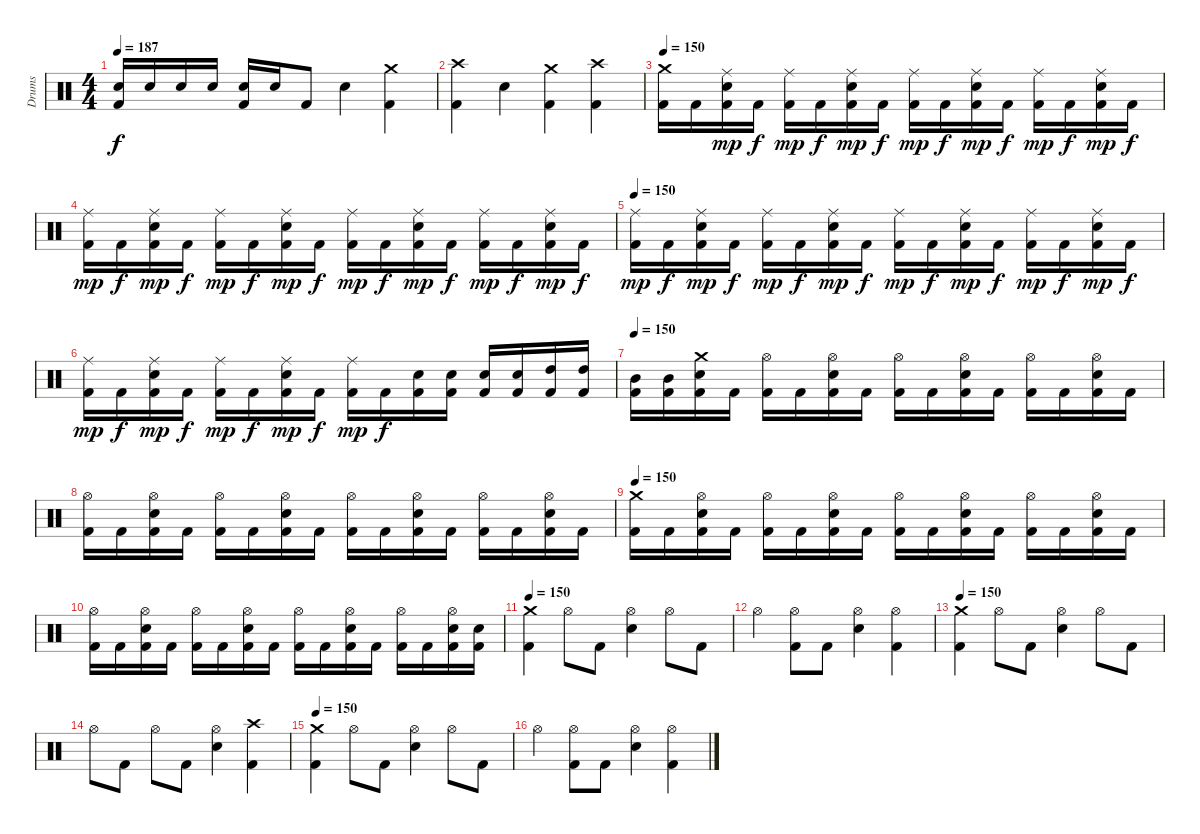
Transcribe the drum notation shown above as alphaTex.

\track ("Drums" "Drums") {instrument percussion}
\staff {score}
\articulation defaults
\ts (4 4)
\tempo 187
\clef neutral
\ks c
("Electric Snare (hit)" "Kick (hit) 2").16{dy f} "Electric Snare (hit)".16 "Electric Snare (hit)".16 "Electric Snare (hit)".16 ("Electric Snare (hit)" "Kick (hit) 2").16 "Electric Snare (hit)".16 "Kick (hit) 2".8 "Electric Snare (hit)".4 ("Crash medium (hit)" "Kick (hit) 2").4 |
("Crash high (hit)" "Kick (hit) 2").4 "Electric Snare (hit)".4 ("Crash medium (hit)" "Kick (hit) 2").4 ("Crash high (hit)" "Kick (hit) 2").4 |
\tempo 150
("Crash medium (hit)" "Kick (hit) 2").16 "Kick (hit) 2".16 ("Ride (middle)" "Electric Snare (hit)" "Kick (hit) 2").16{dy mp} "Kick (hit) 2".16{dy f} ("Ride (middle)" "Kick (hit) 2").16{dy mp} "Kick (hit) 2".16{dy f} ("Ride (middle)" "Electric Snare (hit)" "Kick (hit) 2").16{dy mp} "Kick (hit) 2".16{dy f} ("Ride (middle)" "Kick (hit) 2").16{dy mp} "Kick (hit) 2".16{dy f} ("Ride (middle)" "Electric Snare (hit)" "Kick (hit) 2").16{dy mp} "Kick (hit) 2".16{dy f} ("Ride (middle)" "Kick (hit) 2").16{dy mp} "Kick (hit) 2".16{dy f} ("Ride (middle)" "Electric Snare (hit)" "Kick (hit) 2").16{dy mp} "Kick (hit) 2".16{dy f} |
("Ride (middle)" "Kick (hit) 2").16{dy mp} "Kick (hit) 2".16{dy f} ("Ride (middle)" "Electric Snare (hit)" "Kick (hit) 2").16{dy mp} "Kick (hit) 2".16{dy f} ("Ride (middle)" "Kick (hit) 2").16{dy mp} "Kick (hit) 2".16{dy f} ("Ride (middle)" "Electric Snare (hit)" "Kick (hit) 2").16{dy mp} "Kick (hit) 2".16{dy f} ("Ride (middle)" "Kick (hit) 2").16{dy mp} "Kick (hit) 2".16{dy f} ("Ride (middle)" "Electric Snare (hit)" "Kick (hit) 2").16{dy mp} "Kick (hit) 2".16{dy f} ("Ride (middle)" "Kick (hit) 2").16{dy mp} "Kick (hit) 2".16{dy f} ("Ride (middle)" "Electric Snare (hit)" "Kick (hit) 2").16{dy mp} "Kick (hit) 2".16{dy f} |
\tempo 150
("Ride (middle)" "Kick (hit) 2").16{dy mp} "Kick (hit) 2".16{dy f} ("Ride (middle)" "Electric Snare (hit)" "Kick (hit) 2").16{dy mp} "Kick (hit) 2".16{dy f} ("Ride (middle)" "Kick (hit) 2").16{dy mp} "Kick (hit) 2".16{dy f} ("Ride (middle)" "Electric Snare (hit)" "Kick (hit) 2").16{dy mp} "Kick (hit) 2".16{dy f} ("Ride (middle)" "Kick (hit) 2").16{dy mp} "Kick (hit) 2".16{dy f} ("Ride (middle)" "Electric Snare (hit)" "Kick (hit) 2").16{dy mp} "Kick (hit) 2".16{dy f} ("Ride (middle)" "Kick (hit) 2").16{dy mp} "Kick (hit) 2".16{dy f} ("Ride (middle)" "Electric Snare (hit)" "Kick (hit) 2").16{dy mp} "Kick (hit) 2".16{dy f} |
("Ride (middle)" "Kick (hit) 2").16{dy mp} "Kick (hit) 2".16{dy f} ("Ride (middle)" "Electric Snare (hit)" "Kick (hit) 2").16{dy mp} "Kick (hit) 2".16{dy f} ("Ride (middle)" "Kick (hit) 2").16{dy mp} "Kick (hit) 2".16{dy f} ("Ride (middle)" "Electric Snare (hit)" "Kick (hit) 2").16{dy mp} "Kick (hit) 2".16{dy f} ("Ride (middle)" "Kick (hit) 2").16{dy mp} "Kick (hit) 2".16{dy f} ("Electric Snare (hit)" "Kick (hit) 2").16 ("Electric Snare (hit)" "Kick (hit) 2").16 ("Electric Snare (hit)" "Kick (hit) 2").16 ("Electric Snare (hit)" "Kick (hit) 2").16 ("High Tom (hit)" "Kick (hit) 2").16 ("High Tom (hit)" "Kick (hit) 2").16 |
\tempo 150
("Mid Tom (hit)" "Kick (hit) 2").16 ("Mid Tom (hit)" "Kick (hit) 2").16 ("Crash medium (hit)" "Electric Snare (hit)" "Kick (hit) 2").16 "Kick (hit) 2".16 ("Hi-Hat (open)" "Kick (hit) 2").16 "Kick (hit) 2".16 ("Hi-Hat (open)" "Electric Snare (hit)" "Kick (hit) 2").16 "Kick (hit) 2".16 ("Hi-Hat (open)" "Kick (hit) 2").16 "Kick (hit) 2".16 ("Hi-Hat (open)" "Electric Snare (hit)" "Kick (hit) 2").16 "Kick (hit) 2".16 ("Hi-Hat (open)" "Kick (hit) 2").16 "Kick (hit) 2".16 ("Hi-Hat (open)" "Electric Snare (hit)" "Kick (hit) 2").16 "Kick (hit) 2".16 |
("Hi-Hat (open)" "Kick (hit) 2").16 "Kick (hit) 2".16 ("Hi-Hat (open)" "Electric Snare (hit)" "Kick (hit) 2").16 "Kick (hit) 2".16 ("Hi-Hat (open)" "Kick (hit) 2").16 "Kick (hit) 2".16 ("Hi-Hat (open)" "Electric Snare (hit)" "Kick (hit) 2").16 "Kick (hit) 2".16 ("Hi-Hat (open)" "Kick (hit) 2").16 "Kick (hit) 2".16 ("Hi-Hat (open)" "Electric Snare (hit)" "Kick (hit) 2").16 "Kick (hit) 2".16 ("Hi-Hat (open)" "Kick (hit) 2").16 "Kick (hit) 2".16 ("Hi-Hat (open)" "Electric Snare (hit)" "Kick (hit) 2").16 "Kick (hit) 2".16 |
\tempo 150
("Crash medium (hit)" "Kick (hit) 2").16 "Kick (hit) 2".16 ("Hi-Hat (open)" "Electric Snare (hit)" "Kick (hit) 2").16 "Kick (hit) 2".16 ("Hi-Hat (open)" "Kick (hit) 2").16 "Kick (hit) 2".16 ("Hi-Hat (open)" "Electric Snare (hit)" "Kick (hit) 2").16 "Kick (hit) 2".16 ("Hi-Hat (open)" "Kick (hit) 2").16 "Kick (hit) 2".16 ("Hi-Hat (open)" "Electric Snare (hit)" "Kick (hit) 2").16 "Kick (hit) 2".16 ("Hi-Hat (open)" "Kick (hit) 2").16 "Kick (hit) 2".16 ("Hi-Hat (open)" "Electric Snare (hit)" "Kick (hit) 2").16 "Kick (hit) 2".16 |
("Hi-Hat (open)" "Kick (hit) 2").16 "Kick (hit) 2".16 ("Hi-Hat (open)" "Electric Snare (hit)" "Kick (hit) 2").16 "Kick (hit) 2".16 ("Hi-Hat (open)" "Kick (hit) 2").16 "Kick (hit) 2".16 ("Hi-Hat (open)" "Electric Snare (hit)" "Kick (hit) 2").16 "Kick (hit) 2".16 ("Hi-Hat (open)" "Kick (hit) 2").16 "Kick (hit) 2".16 ("Hi-Hat (open)" "Electric Snare (hit)" "Kick (hit) 2").16 "Kick (hit) 2".16 ("Hi-Hat (open)" "Kick (hit) 2").16 "Kick (hit) 2".16 ("Hi-Hat (open)" "Electric Snare (hit)" "Kick (hit) 2").16 ("Electric Snare (hit)" "Kick (hit) 2").16 |
\tempo 150
("Crash medium (hit)" "Kick (hit) 2").4 "Hi-Hat (open)".8 "Kick (hit) 2".8 ("Hi-Hat (open)" "Electric Snare (hit)").4 "Hi-Hat (open)".8 "Kick (hit) 2".8 |
"Hi-Hat (open)".4 ("Hi-Hat (open)" "Kick (hit) 2").8 "Kick (hit) 2".8 ("Hi-Hat (open)" "Electric Snare (hit)").4 ("Hi-Hat (open)" "Kick (hit) 2").4 |
\tempo 150
("Crash medium (hit)" "Kick (hit) 2").4 "Hi-Hat (open)".8 "Kick (hit) 2".8 ("Hi-Hat (open)" "Electric Snare (hit)").4 "Hi-Hat (open)".8 "Kick (hit) 2".8 |
"Hi-Hat (open)".8 "Kick (hit) 2".8 "Hi-Hat (open)".8 "Kick (hit) 2".8 ("Hi-Hat (open)" "Electric Snare (hit)").4 ("Crash high (hit)" "Kick (hit) 2").4 |
\tempo 150
("Crash medium (hit)" "Kick (hit) 2").4 "Hi-Hat (open)".8 "Kick (hit) 2".8 ("Hi-Hat (open)" "Electric Snare (hit)").4 "Hi-Hat (open)".8 "Kick (hit) 2".8 |
"Hi-Hat (open)".4 ("Hi-Hat (open)" "Kick (hit) 2").8 "Kick (hit) 2".8 ("Hi-Hat (open)" "Electric Snare (hit)").4 ("Hi-Hat (open)" "Kick (hit) 2").4
